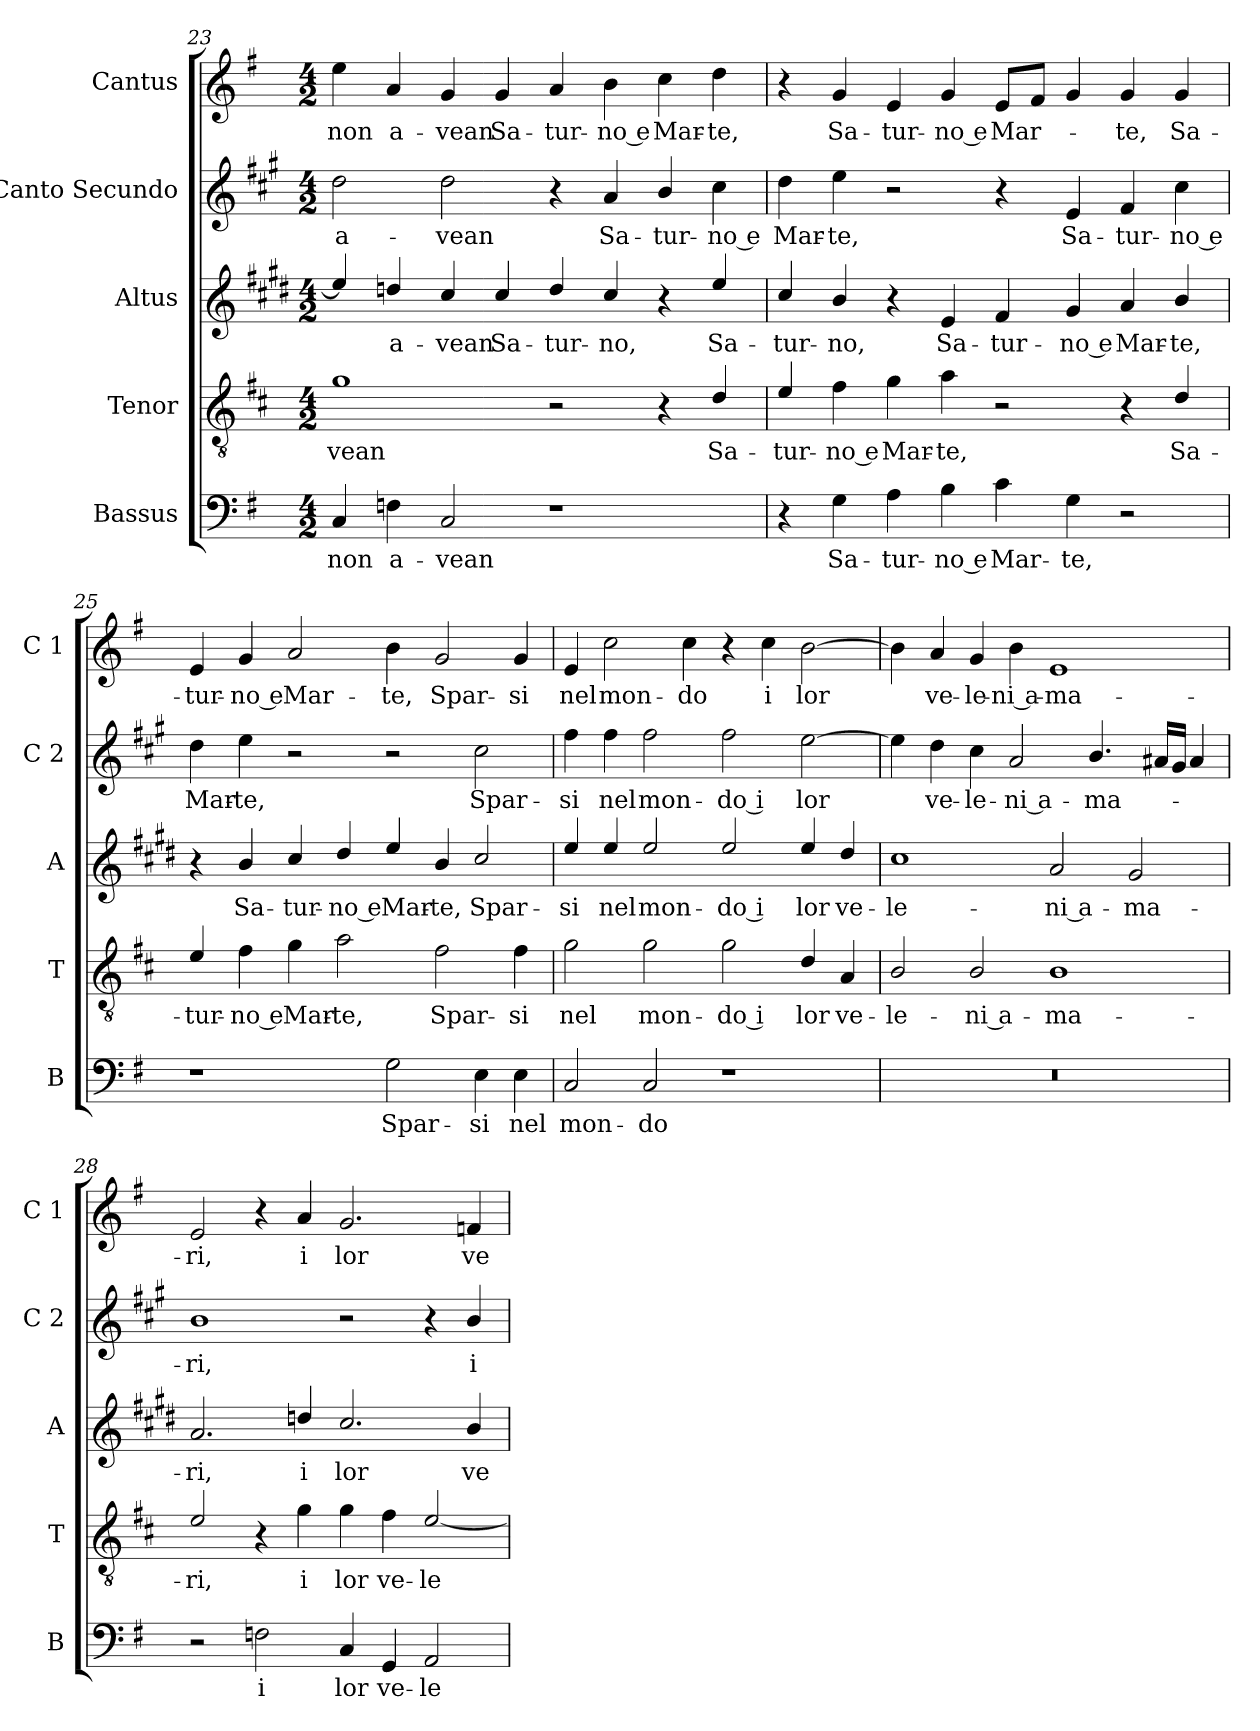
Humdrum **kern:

**kern	**text	**kern	**text	**kern	**text	**kern	**text	**kern	**text
*part5	*part5	*part4	*part4	*part3	*part3	*part2	*part2	*part1	*part1
*staff5	*staff5	*staff4	*staff4	*staff3	*staff3	*staff2	*staff2	*staff1	*staff1
*I"Bassus	*	*I"Tenor	*	*I"Altus	*	*I"Canto Secundo	*	*I"Cantus	*
*I'B	*	*I'T	*	*I'A	*	*I'C 2	*	*I'C 1	*
*clefF4	*	*clefGv2	*	*clefG2	*	*clefG2	*	*clefG2	*
*	*	*ITrd4c7	*	*ITrd5c9	*	*ITrd1c2	*	*	*
*k[f#]	*	*k[f#]	*	*k[f#]	*	*k[f#]	*	*k[f#]	*
*G:	*	*G:	*	*G:	*	*G:	*	*G:	*
*M4/2	*	*M4/2	*	*M4/2	*	*M4/2	*	*M4/2	*
=23	=23	=23	=23	=23	=23	=23	=23	=23	=23
!	!LO:LY:b	!	!LO:LY:b	!	!	!	!LO:LY:b	!	!LO:LY:b
4C/	non	1c	-vean	4g/]	.	2cc\	a-	4ee\	non
!	!LO:LY:b	!	!	!	!LO:LY:b	!	!	!	!LO:LY:b
4Fn\	a-	.	.	4fn/	a-	.	.	4a/	a-
!	!LO:LY:b	!	!	!	!LO:LY:b	!	!LO:LY:b	!	!LO:LY:b
2C/	-vean	.	.	4e/	-vean	2cc\	-vean	4g/	-vean
!	!	!	!	!	!LO:LY:b	!	!	!	!LO:LY:b
.	.	.	.	4e/	Sa-	.	.	4g/	Sa-
!	!	!	!	!	!LO:LY:b	!	!	!	!LO:LY:b
1r	.	2r	.	4f/	-tur-	4r	.	4a/	-tur-
!	!	!	!	!	!LO:LY:b	!	!LO:LY:b	!	!LO:LY:b
.	.	.	.	4e/	-no,	4g/	Sa-	4b\	-no e
!	!	!	!	!	!	!	!LO:LY:b	!	!LO:LY:b
.	.	4r	.	4r	.	4a/	-tur-	4cc\	Mar-
!	!	!	!LO:LY:b	!	!LO:LY:b	!	!LO:LY:b	!	!LO:LY:b
.	.	4G/	Sa-	4g/	Sa-	4b\	-no e	4dd\	-te,
!!LO:PB:g=z
=24	=24	=24	=24	=24	=24	=24	=24	=24	=24
!	!	!	!LO:LY:b	!	!LO:LY:b	!	!LO:LY:b	!	!
4r	.	4A/	-tur-	4e/	-tur-	4cc\	Mar-	4r	.
!	!LO:LY:b	!	!LO:LY:b	!	!LO:LY:b	!	!LO:LY:b	!	!LO:LY:b
4G\	Sa-	4B\	-no e	4d/	-no,	4dd\	-te,	4g/	Sa-
!	!LO:LY:b	!	!LO:LY:b	!	!	!	!	!	!LO:LY:b
4A\	-tur-	4c\	Mar-	4r	.	2r	.	4e/	-tur-
!	!LO:LY:b	!	!LO:LY:b	!	!LO:LY:b	!	!	!	!LO:LY:b
4B\	-no e	4d\	-te,	4G/	Sa-	.	.	4g/	-no e
!	!LO:LY:b	!	!	!	!LO:LY:b	!	!	!	!LO:LY:b
4c\	Mar-	2r	.	4A/	-tur-	4r	.	8e/L	Mar-
.	.	.	.	.	.	.	.	8f#/J	.
!	!LO:LY:b	!	!	!	!LO:LY:b	!	!LO:LY:b	!	!
4G\	-te,	.	.	4B/	-no e	4d/	Sa-	4g/	.
!	!	!	!	!	!LO:LY:b	!	!LO:LY:b	!	!LO:LY:b
2r	.	4r	.	4c/	Mar-	4e/	-tur-	4g/	-te,
!	!	!	!LO:LY:b	!	!LO:LY:b	!	!LO:LY:b	!	!LO:LY:b
.	.	4G/	Sa-	4d/	-te,	4b\	-no e	4g/	Sa-
=25	=25	=25	=25	=25	=25	=25	=25	=25	=25
!	!	!	!LO:LY:b	!	!	!	!LO:LY:b	!	!LO:LY:b
1r	.	4A/	-tur-	4r	.	4cc\	Mar-	4e/	-tur-
!	!	!	!LO:LY:b	!	!LO:LY:b	!	!LO:LY:b	!	!LO:LY:b
.	.	4B\	-no e	4d/	Sa-	4dd\	-te,	4g/	-no e
!	!	!	!LO:LY:b	!	!LO:LY:b	!	!	!	!LO:LY:b
.	.	4c\	Mar-	4e/	-tur-	2r	.	2a/	Mar-
!	!	!	!LO:LY:b	!	!LO:LY:b	!	!	!	!
.	.	2d\	-te,	4f#/	-no e	.	.	.	.
!	!LO:LY:b	!	!	!	!LO:LY:b	!	!	!	!LO:LY:b
2G\	Spar-	.	.	4g/	Mar-	2r	.	4b\	-te,
!	!	!	!LO:LY:b	!	!LO:LY:b	!	!	!	!LO:LY:b
.	.	2B\	Spar-	4d/	-te,	.	.	2g/	Spar-
!	!LO:LY:b	!	!	!	!LO:LY:b	!	!LO:LY:b	!	!
4E\	-si	.	.	2e/	Spar-	2b\	Spar-	.	.
!	!LO:LY:b	!	!LO:LY:b	!	!	!	!	!	!LO:LY:b
4E\	nel	4B\	-si	.	.	.	.	4g/	-si
=26	=26	=26	=26	=26	=26	=26	=26	=26	=26
!	!LO:LY:b	!	!LO:LY:b	!	!LO:LY:b	!	!LO:LY:b	!	!LO:LY:b
2C/	mon-	2c\	nel	4g/	-si	4ee\	-si	4e/	nel
!	!	!	!	!	!LO:LY:b	!	!LO:LY:b	!	!LO:LY:b
.	.	.	.	4g/	nel	4ee\	nel	2cc\	mon-
!	!LO:LY:b	!	!LO:LY:b	!	!LO:LY:b	!	!LO:LY:b	!	!
2C/	-do	2c\	mon-	2g/	mon-	2ee\	mon-	.	.
!	!	!	!	!	!	!	!	!	!LO:LY:b
.	.	.	.	.	.	.	.	4cc\	-do
!	!	!	!LO:LY:b	!	!LO:LY:b	!	!LO:LY:b	!	!
1r	.	2c\	-do i	2g/	-do i	2ee\	-do i	4r	.
!	!	!	!	!	!	!	!	!	!LO:LY:b
.	.	.	.	.	.	.	.	4cc\	i
!	!	!	!LO:LY:b	!	!LO:LY:b	!	!LO:LY:b	!	!LO:LY:b
.	.	4G/	lor	4g/	lor	[2dd\	lor	[2b\	lor
!	!	!	!LO:LY:b	!	!LO:LY:b	!	!	!	!
.	.	4D/	ve-	4f#/	ve-	.	.	.	.
!!LO:LB:g=z
=27	=27	=27	=27	=27	=27	=27	=27	=27	=27
!	!	!	!LO:LY:b	!	!LO:LY:b	!	!	!	!
0r	.	2E/	-le-	1e	-le-	4dd\]	.	4b\]	.
!	!	!	!	!	!	!	!LO:LY:b	!	!LO:LY:b
.	.	.	.	.	.	4cc\	ve-	4a/	ve-
!	!	!	!LO:LY:b	!	!	!	!LO:LY:b	!	!LO:LY:b
.	.	2E/	-ni a-	.	.	4b\	-le-	4g/	-le-
!	!	!	!	!	!	!	!LO:LY:b	!	!LO:LY:b
.	.	.	.	.	.	2g/	-ni a-	4b\	-ni a-
!	!	!	!LO:LY:b	!	!LO:LY:b	!	!	!	!LO:LY:b
.	.	1E	-ma-	2c/	-ni a-	.	.	1e	-ma-
!	!	!	!	!	!	!	!LO:LY:b	!	!
.	.	.	.	.	.	4.a/	-ma-	.	.
!	!	!	!	!	!LO:LY:b	!	!	!	!
.	.	.	.	2B/	-ma-	.	.	.	.
.	.	.	.	.	.	16g#X/LL	.	.	.
.	.	.	.	.	.	16f#/JJ	.	.	.
.	.	.	.	.	.	4g#/	.	.	.
=28	=28	=28	=28	=28	=28	=28	=28	=28	=28
!	!	!	!LO:LY:b	!	!LO:LY:b	!	!LO:LY:b	!	!LO:LY:b
2r	.	2A/	-ri,	2.c/	-ri,	1a	-ri,	2e/	-ri,
!	!LO:LY:b	!	!	!	!	!	!	!	!
2Fn\	i	4r	.	.	.	.	.	4r	.
!	!	!	!LO:LY:b	!	!LO:LY:b	!	!	!	!LO:LY:b
.	.	4c\	i	4fn/	i	.	.	4a/	i
!	!LO:LY:b	!	!LO:LY:b	!	!LO:LY:b	!	!	!	!LO:LY:b
4C/	lor	4c\	lor	2.e/	lor	2r	.	2.g/	lor
!	!LO:LY:b	!	!LO:LY:b	!	!	!	!	!	!
4GG/	ve-	4B\	ve-	.	.	.	.	.	.
!	!LO:LY:b	!	!LO:LY:b	!	!	!	!	!	!
2AA/	-le-	[2A/	-le-	.	.	4r	.	.	.
!	!	!	!	!	!LO:LY:b	!	!LO:LY:b	!	!LO:LY:b
.	.	.	.	4d/	ve-	4a/	i	4fn/	ve-
=	=	=	=	=	=	=	=	=	=
*-	*-	*-	*-	*-	*-	*-	*-	*-	*-
